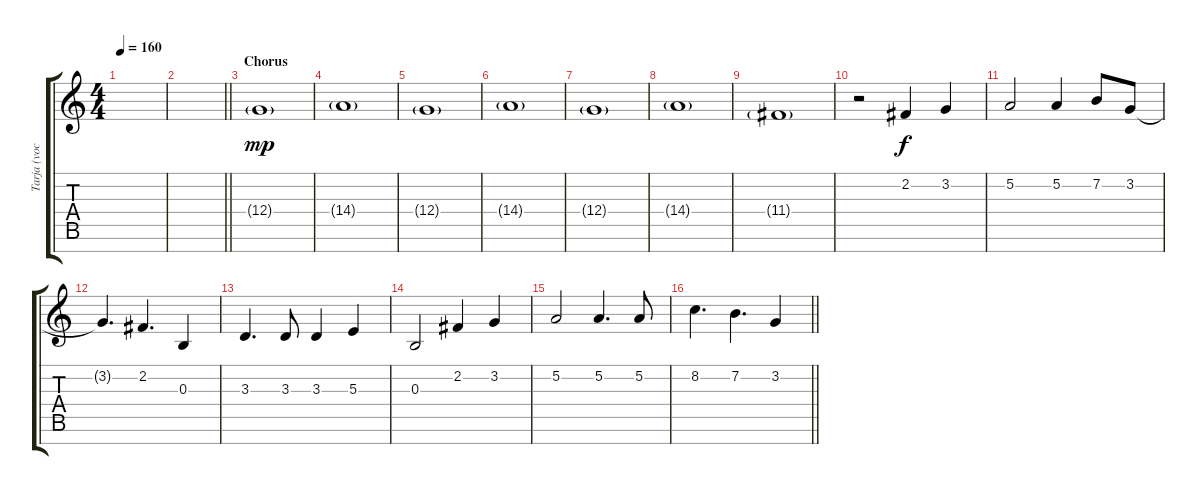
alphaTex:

\track ("Tarja (vocals)" "Tarja (voc") {instrument synthvoice}
\staff {score tabs}
\tuning (B4 E4 B3 G3 D3 A2 E2) {hide}
\ts (4 4)
\tempo 160
\clef g2
\ks c
|
\barLineRight lightlight
|
\section ("" "Chorus")
12.4{g}.1{dy mp} |
14.4{g}.1 |
12.4{g}.1 |
14.4{g}.1 |
12.4{g}.1 |
14.4{g}.1 |
11.4{g}.1 |
r.2 2.2.4{dy f} 3.2.4 |
5.2.2 5.2.4 7.2.8 3.2.8 |
3.2{t}.4{d} 2.2.4{d} 0.3.4 |
3.3.4{d} 3.3.8 3.3.4 5.3.4 |
0.3.2 2.2.4 3.2.4 |
5.2.2 5.2.4{d} 5.2.8 |
\barLineRight lightlight
8.2.4{d} 7.2.4{d} 3.2.4
